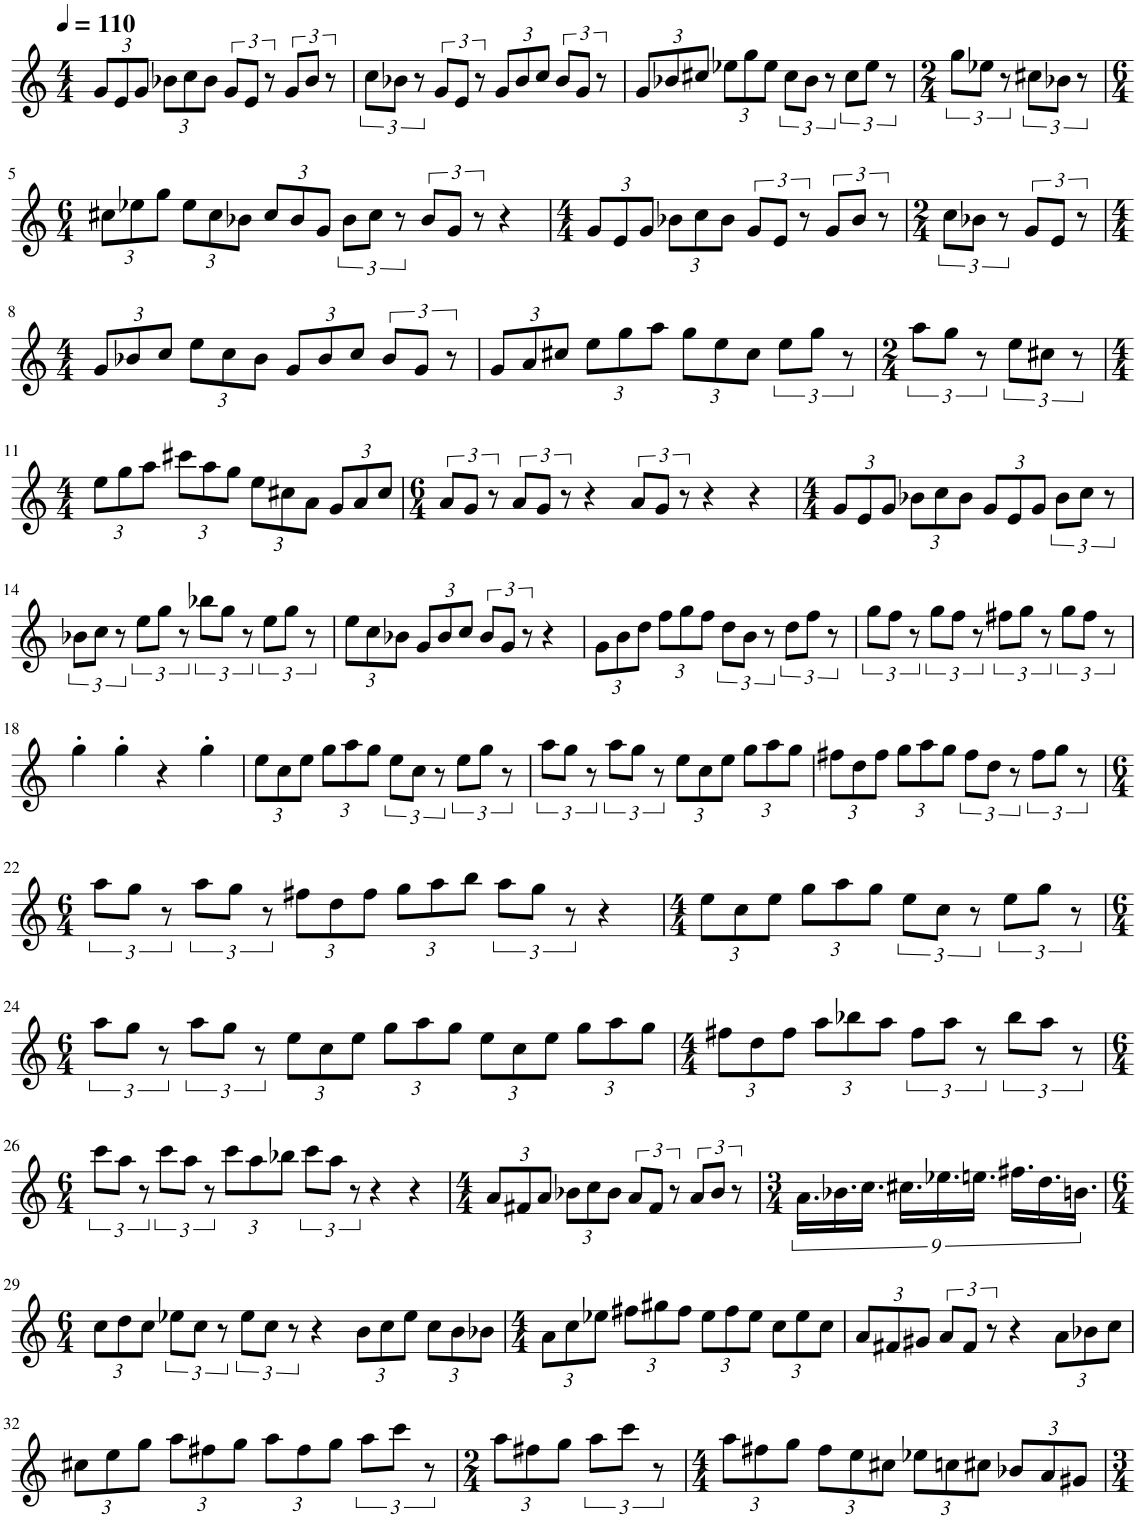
**kern
*part1
*staff1
*I"Oboe
*I'Ob.
*clefG2
*k[]
*M4/4
*MM110
*Xbrackettup
=1
12g/L
12e/
12g/J
12b-X\L
12cc\
12b-\J
*brackettup
12g/L
12e/J
12r
12g/L
12b-/J
12r
=2
12cc\L
12b-X\J
12r
12g/L
12e/J
12r
*Xbrackettup
12g/L
12b-/
12cc/J
*brackettup
12b-/L
12g/J
12r
=3
*Xbrackettup
12g/L
12b-X/
12cc#X/J
12ee-X\L
12gg\
12ee-\J
*brackettup
12cc#\L
12b-\J
12r
12cc#\L
12ee-\J
12r
=4
*M2/4
12gg\L
12ee-X\J
12r
12cc#X\L
12b-X\J
12r
!!LO:LB:g=z
=5
*M6/4
*Xbrackettup
12cc#X\L
12ee-X\
12gg\J
12ee-\L
12cc#\
12b-X\J
12cc#/L
12b-/
12g/J
*brackettup
12b-\L
12cc#\J
12r
12b-/L
12g/J
12r
4r
=6
*M4/4
*Xbrackettup
12g/L
12e/
12g/J
12b-X\L
12cc\
12b-\J
*brackettup
12g/L
12e/J
12r
12g/L
12b-/J
12r
=7
*M2/4
12cc\L
12b-X\J
12r
12g/L
12e/J
12r
!!LO:LB:g=z
=8
*M4/4
*Xbrackettup
12g/L
12b-X/
12cc/J
12ee\L
12cc\
12b-\J
12g/L
12b-/
12cc/J
*brackettup
12b-/L
12g/J
12r
=9
*Xbrackettup
12g/L
12a/
12cc#X/J
12ee\L
12gg\
12aa\J
12gg\L
12ee\
12cc#\J
*brackettup
12ee\L
12gg\J
12r
=10
*M2/4
12aa\L
12gg\J
12r
12ee\L
12cc#X\J
12r
!!LO:LB:g=z
=11
*M4/4
*Xbrackettup
12ee\L
12gg\
12aa\J
12ccc#X\L
12aa\
12gg\J
12ee\L
12cc#X\
12a\J
12g/L
12a/
12cc#/J
=12
*M6/4
*brackettup
12a/L
12g/J
12r
12a/L
12g/J
12r
4r
12a/L
12g/J
12r
4r
4r
=13
*M4/4
*Xbrackettup
12g/L
12e/
12g/J
12b-X\L
12cc\
12b-\J
12g/L
12e/
12g/J
*brackettup
12b-\L
12cc\J
12r
!!LO:LB:g=z
=14
12b-X\L
12cc\J
12r
12ee\L
12gg\J
12r
12bb-X\L
12gg\J
12r
12ee\L
12gg\J
12r
=15
*Xbrackettup
12ee\L
12cc\
12b-X\J
12g/L
12b-/
12cc/J
*brackettup
12b-/L
12g/J
12r
4r
=16
*Xbrackettup
12g\L
12b\
12dd\J
12ff\L
12gg\
12ff\J
*brackettup
12dd\L
12b\J
12r
12dd\L
12ff\J
12r
=17
12gg\L
12ff\J
12r
12gg\L
12ff\J
12r
12ff#X\L
12gg\J
12r
12gg\L
12ff#\J
12r
!!LO:LB:g=z
=18
4gg'\
4gg'\
4r
4gg'\
=19
*Xbrackettup
12ee\L
12cc\
12ee\J
12gg\L
12aa\
12gg\J
*brackettup
12ee\L
12cc\J
12r
12ee\L
12gg\J
12r
=20
12aa\L
12gg\J
12r
12aa\L
12gg\J
12r
*Xbrackettup
12ee\L
12cc\
12ee\J
12gg\L
12aa\
12gg\J
=21
12ff#X\L
12dd\
12ff#\J
12gg\L
12aa\
12gg\J
*brackettup
12ff#\L
12dd\J
12r
12ff#\L
12gg\J
12r
!!LO:LB:g=z
=22
*M6/4
12aa\L
12gg\J
12r
12aa\L
12gg\J
12r
*Xbrackettup
12ff#X\L
12dd\
12ff#\J
12gg\L
12aa\
12bb\J
*brackettup
12aa\L
12gg\J
12r
4r
=23
*M4/4
*Xbrackettup
12ee\L
12cc\
12ee\J
12gg\L
12aa\
12gg\J
*brackettup
12ee\L
12cc\J
12r
12ee\L
12gg\J
12r
!!LO:LB:g=z
=24
*M6/4
12aa\L
12gg\J
12r
12aa\L
12gg\J
12r
*Xbrackettup
12ee\L
12cc\
12ee\J
12gg\L
12aa\
12gg\J
12ee\L
12cc\
12ee\J
12gg\L
12aa\
12gg\J
=25
*M4/4
12ff#X\L
12dd\
12ff#\J
12aa\L
12bb-X\
12aa\J
*brackettup
12ff#\L
12aa\J
12r
12bb-\L
12aa\J
12r
!!LO:LB:g=z
=26
*M6/4
12ccc\L
12aa\J
12r
12ccc\L
12aa\J
12r
*Xbrackettup
12ccc\L
12aa\
12bb-X\J
*brackettup
12ccc\L
12aa\J
12r
4r
4r
=27
*M4/4
*Xbrackettup
12a/L
12f#X/
12a/J
12b-X\L
12cc\
12b-\J
*brackettup
12a/L
12f#/J
12r
12a/L
12b-/J
12r
=28
*M3/4
18.a\LL
18.b-X\
18.cc\JJ
18.cc#X\LL
18.ee-X\
18.een\JJ
18.ff#X\LL
18.dd\
18.bn\JJ
!!LO:LB:g=z
=29
*M6/4
*Xbrackettup
12cc\L
12dd\
12cc\J
*brackettup
12ee-X\L
12cc\J
12r
12ee-\L
12cc\J
12r
4r
*Xbrackettup
12b\L
12cc\
12ee-\J
12cc\L
12b\
12b-X\J
=30
*M4/4
12a\L
12cc\
12ee-X\J
12ff#X\L
12gg#X\
12ff#\J
12ee-\L
12ff#\
12ee-\J
12cc\L
12ee-\
12cc\J
=31
12a/L
12f#X/
12g#X/J
*brackettup
12a/L
12f#/J
12r
4r
*Xbrackettup
12a\L
12b-X\
12cc\J
!!LO:LB:g=z
=32
12cc#X\L
12ee\
12gg\J
12aa\L
12ff#X\
12gg\J
12aa\L
12ff#\
12gg\J
*brackettup
12aa\L
12ccc\J
12r
=33
*M2/4
*Xbrackettup
12aa\L
12ff#X\
12gg\J
*brackettup
12aa\L
12ccc\J
12r
=34
*M4/4
*Xbrackettup
12aa\L
12ff#X\
12gg\J
12ff#\L
12ee\
12cc#X\J
12ee-X\L
12ccn\
12cc#X\J
12b-X/L
12a/
12g#X/J
=
*-
